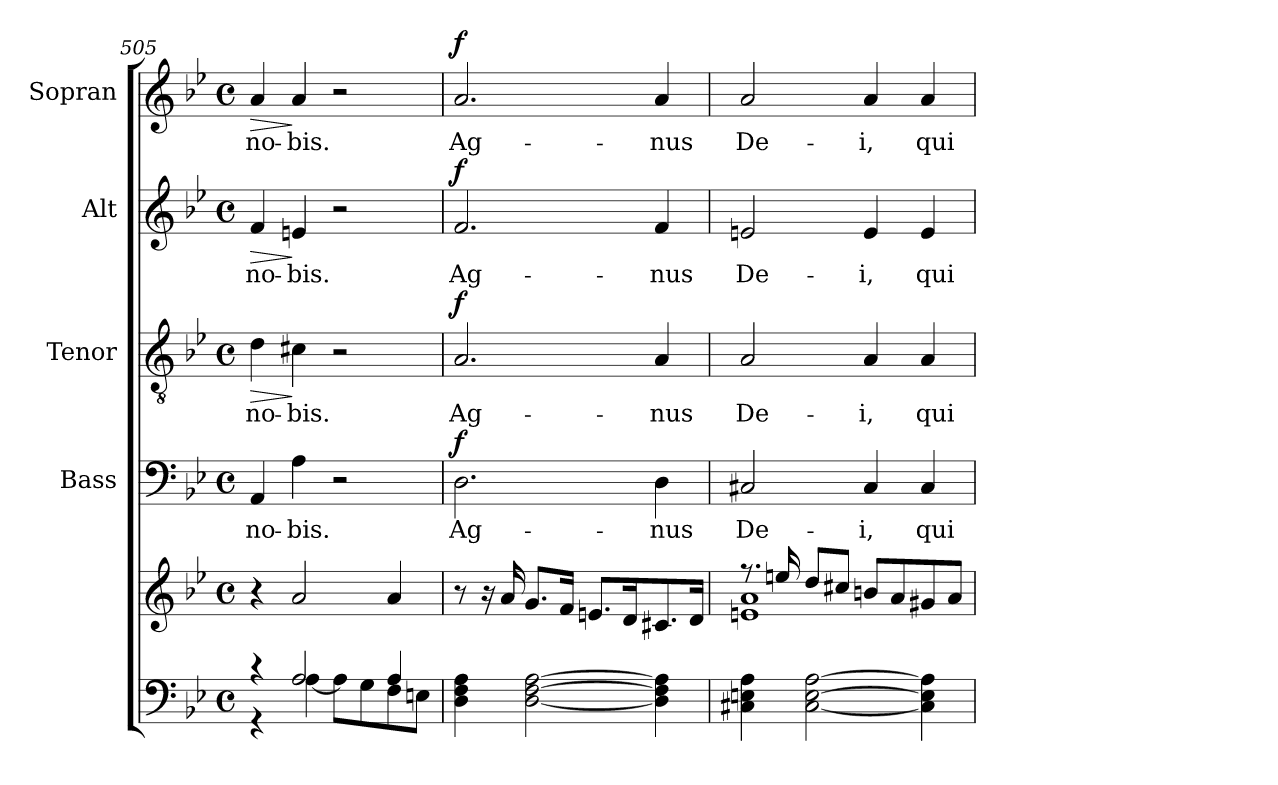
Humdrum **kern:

**kern	**kern	**kern	**text	**dynam	**kern	**text	**dynam	**kern	**text	**dynam	**kern	**text	**dynam
*part5	*part5	*part4	*part4	*part4	*part3	*part3	*part3	*part2	*part2	*part2	*part1	*part1	*part1
*staff6	*staff5	*staff4	*staff4	*staff4	*staff3	*staff3	*staff3	*staff2	*staff2	*staff2	*staff1	*staff1	*staff1
*	*	*I"Bass	*	*	*I"Tenor	*	*	*I"Alt	*	*	*I"Sopran	*	*
*	*	*I'B.	*	*	*I'T.	*	*	*I'A.	*	*	*I'S.	*	*
!!LO:PB:g=z
*clefF4	*clefG2	*clefF4	*	*	*clefGv2	*	*	*clefG2	*	*	*clefG2	*	*
*k[b-e-]	*k[b-e-]	*k[b-e-]	*	*	*k[b-e-]	*	*	*k[b-e-]	*	*	*k[b-e-]	*	*
*B-:	*B-:	*B-:	*	*	*B-:	*	*	*B-:	*	*	*B-:	*	*
*M4/4	*M4/4	*M4/4	*	*	*M4/4	*	*	*M4/4	*	*	*M4/4	*	*
*met(c)	*met(c)	*met(c)	*	*	*met(c)	*	*	*met(c)	*	*	*met(c)	*	*
=505	=505	=505	=505	=505	=505	=505	=505	=505	=505	=505	=505	=505	=505
*^	*	*	*	*	*	*	*	*	*	*	*	*	*
!	!	!	!	!LO:LY:b	!	!	!LO:LY:b	!LO:HP:b	!	!LO:LY:b	!LO:HP:b	!	!LO:LY:b	!LO:HP:b
4r	4r	4r	4AA/	no-	.	4d\	no-	>	4f/	no-	>	4a/	no-	>
!	!	!	!	!LO:LY:b	!	!	!LO:LY:b	!	!	!LO:LY:b	!	!	!LO:LY:b	!
2A/	[<4A\	2a/	4A\	-bis.	.	4c#X\	-bis.	]	4en/	-bis.	]	4a/	-bis.	]
.	8A\L]	.	2r	.	.	2r	.	.	2r	.	.	2r	.	.
.	8G\	.	.	.	.	.	.	.	.	.	.	.	.	.
4A/	8F\	4a/	.	.	.	.	.	.	.	.	.	.	.	.
.	8En\J	.	.	.	.	.	.	.	.	.	.	.	.	.
=506	=506	=506	=506	=506	=506	=506	=506	=506	=506	=506	=506	=506	=506	=506
!	!	!	!	!LO:LY:b	!LO:DY:a	!	!LO:LY:b	!LO:DY:a	!	!LO:LY:b	!LO:DY:a	!	!LO:LY:b	!LO:DY:a
*v	*v	*	*	*	*	*	*	*	*	*	*	*	*	*
4D\ 4F\ 4A\	8r	2.D\	Ag-	f	2.A/	Ag-	f	2.f/	Ag-	f	2.a/	Ag-	f
.	16r	.	.	.	.	.	.	.	.	.	.	.	.
.	16a/	.	.	.	.	.	.	.	.	.	.	.	.
[2D\ [2F\ [2A\	8.g/L	.	.	.	.	.	.	.	.	.	.	.	.
.	16f/Jk	.	.	.	.	.	.	.	.	.	.	.	.
.	8.en/L	.	.	.	.	.	.	.	.	.	.	.	.
.	16d/k	.	.	.	.	.	.	.	.	.	.	.	.
!	!	!	!LO:LY:b	!	!	!LO:LY:b	!	!	!LO:LY:b	!	!	!LO:LY:b	!
4D\] 4F\] 4A\]	8.c#X/	4D\	-nus	.	4A/	-nus	.	4f/	-nus	.	4a/	-nus	.
.	16d/Jk	.	.	.	.	.	.	.	.	.	.	.	.
=507	=507	=507	=507	=507	=507	=507	=507	=507	=507	=507	=507	=507	=507
*	*^	*	*	*	*	*	*	*	*	*	*	*	*
!	!	!	!	!LO:LY:b	!	!	!LO:LY:b	!	!	!LO:LY:b	!	!	!LO:LY:b	!
4C#X\ 4En\ 4A\	8.rff	1en 1a	2C#X/	De-	.	2A/	De-	.	2en/	De-	.	2a/	De-	.
.	16een/	.	.	.	.	.	.	.	.	.	.	.	.	.
[2C#\ [2E\ [2A\	8dd/L	.	.	.	.	.	.	.	.	.	.	.	.	.
.	8cc#X/J	.	.	.	.	.	.	.	.	.	.	.	.	.
!	!	!	!	!LO:LY:b	!	!	!LO:LY:b	!	!	!LO:LY:b	!	!	!LO:LY:b	!
.	8bn/L	.	4C#/	-i,	.	4A/	-i,	.	4e/	-i,	.	4a/	-i,	.
.	8a/	.	.	.	.	.	.	.	.	.	.	.	.	.
!	!	!	!	!LO:LY:b	!	!	!LO:LY:b	!	!	!LO:LY:b	!	!	!LO:LY:b	!
4C#\] 4E\] 4A\]	8g#X/	.	4C#/	qui	.	4A/	qui	.	4e/	qui	.	4a/	qui	.
.	8a/J	.	.	.	.	.	.	.	.	.	.	.	.	.
*	*v	*v	*	*	*	*	*	*	*	*	*	*	*	*
=	=	=	=	=	=	=	=	=	=	=	=	=	=
*-	*-	*-	*-	*-	*-	*-	*-	*-	*-	*-	*-	*-	*-
